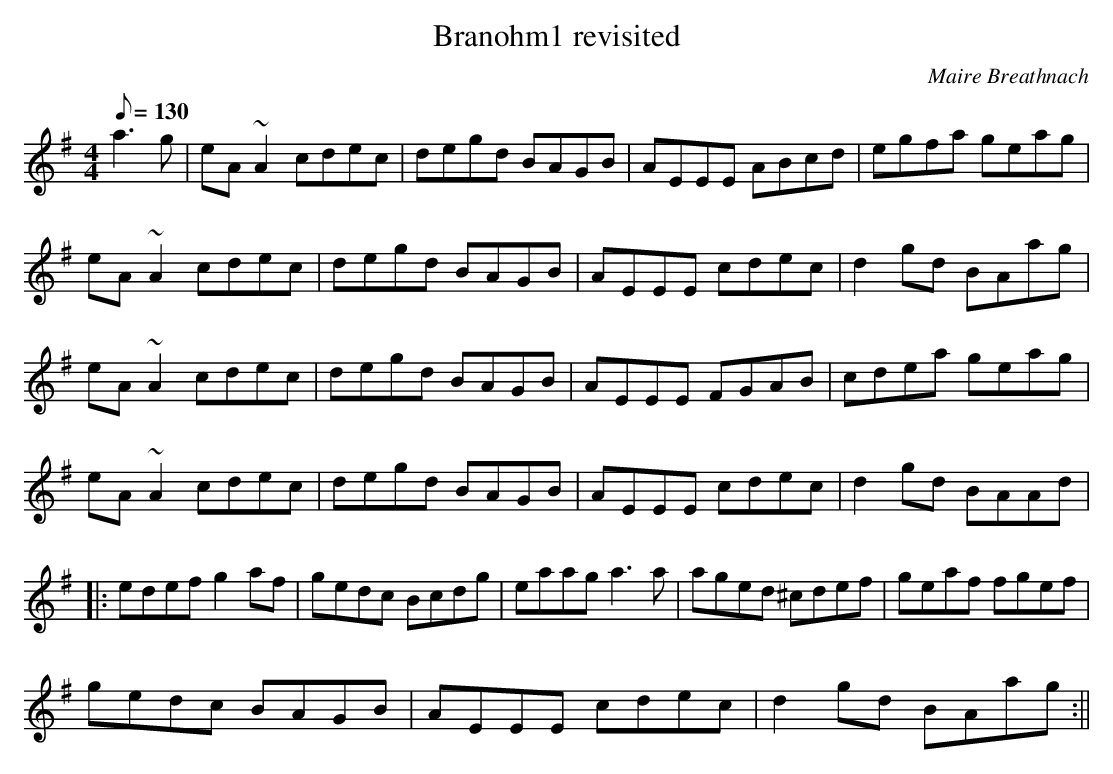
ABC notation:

X:1
T:Branohm1 revisited
C:Maire Breathnach
M:4/4
L:1/8
Q:130
K:ADor
a3 g|eA ~A2 cdec|degd BAGB|AEEE ABcd|egfa geag|
eA ~A2 cdec|degd BAGB|AEEE cdec|d2gd BAag|
eA ~A2 cdec|degd BAGB|AEEE FGAB|cdea geag|
eA ~A2 cdec|degd BAGB|AEEE cdec|d2gd BAAd|
|:edef g2af|gedc Bcdg|eaag a3 a|aged ^cdef|geaf fgef|
gedc BAGB|  AEEE cdec|d2gd BAag:||
